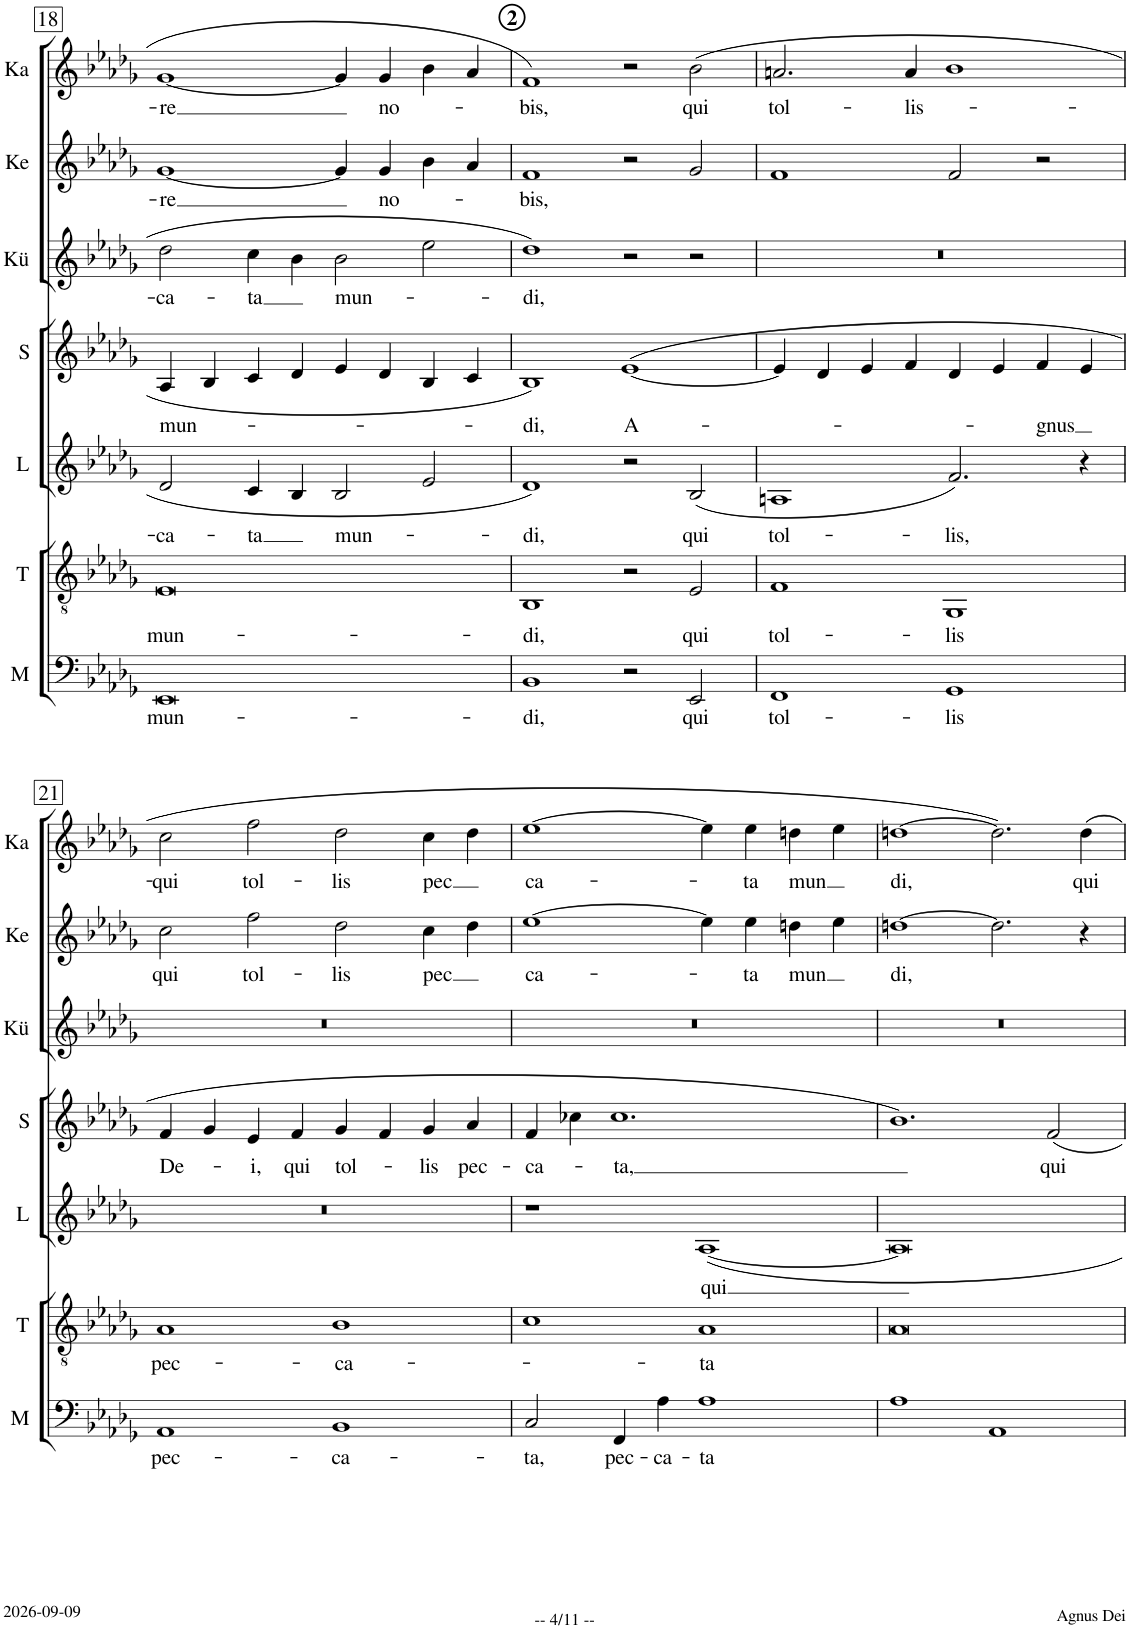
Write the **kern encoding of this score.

**kern	**text	**kern	**text	**kern	**text	**kern	**text	**kern	**text	**kern	**text	**kern	**text
*part7	*part7	*part6	*part6	*part5	*part5	*part4	*part4	*part3	*part3	*part2	*part2	*part1	*part1
*staff7	*staff7	*staff6	*staff6	*staff5	*staff5	*staff4	*staff4	*staff3	*staff3	*staff2	*staff2	*staff1	*staff1
*I"M	*	*I"T	*	*I"L	*	*I"S	*	*I"Kü	*	*I"Ke	*	*I"Ka	*
*I'M	*	*I'T	*	*I'L	*	*I'S	*	*I'Kü	*	*I'Ke	*	*I'Ka	*
!!LO:PB:g=z
*clefF4	*	*clefGv2	*	*clefG2	*	*clefG2	*	*clefG2	*	*clefG2	*	*clefG2	*
*k[b-e-a-d-g-]	*	*k[b-e-a-d-g-]	*	*k[b-e-a-d-g-]	*	*k[b-e-a-d-g-]	*	*k[b-e-a-d-g-]	*	*k[b-e-a-d-g-]	*	*k[b-e-a-d-g-]	*
*M4/2	*	*M4/2	*	*M4/2	*	*M4/2	*	*M4/2	*	*M4/2	*	*M4/2	*
=18	=18	=18	=18	=18	=18	=18	=18	=18	=18	=18	=18	=18	=18
!	!LO:LY:b	!	!LO:LY:b	!	!LO:LY:b	!	!LO:LY:b	!	!LO:LY:b	!	!LO:LY:b	!	!LO:LY:b
0EE-	mun-	0E-	mun-	2d-/	-ca-	4A-/	mun-	2dd-\	-ca-	[1g-	-re	[1g-	-re
.	.	.	.	.	.	4B-/	.	.	.	.	.	.	.
!	!	!	!	!	!LO:LY:b	!	!	!	!LO:LY:b	!	!	!	!
.	.	.	.	4c/	-ta	4c/	.	4cc\	-ta	.	.	.	.
.	.	.	.	4B-/	.	4d-/	.	4b-\	.	.	.	.	.
!	!	!	!	!	!LO:LY:b	!	!	!	!LO:LY:b	!	!	!	!
.	.	.	.	2B-/	mun-	4e-/	.	2b-\	mun-	4g-/]	.	4g-/]	.
!	!	!	!	!	!	!	!	!	!	!	!LO:LY:b	!	!LO:LY:b
.	.	.	.	.	.	4d-/	.	.	.	4g-/	no-	4g-/	no-
.	.	.	.	2e-/	.	4B-/	.	2ee-\	.	4b-\	.	4b-\	.
.	.	.	.	.	.	4c/	.	.	.	4a-/	.	4a-/	.
!!LO:REH:place=s1:a:B:cj:enc=circle:fs=12:t=2
=19	=19	=19	=19	=19	=19	=19	=19	=19	=19	=19	=19	=19	=19
!	!LO:LY:b	!	!LO:LY:b	!	!LO:LY:b	!	!LO:LY:b	!	!LO:LY:b	!	!LO:LY:b	!	!LO:LY:b
1BB-	-di,	1BB-	-di,	1d-	-di,	1B-	-di,	1dd-	-di,	1f	-bis,	1f	-bis,
!	!	!	!	!	!	!	!LO:LY:b	!	!	!	!	!	!
2r	.	2r	.	2r	.	([1e-	A-	2r	.	2r	.	2r	.
!	!LO:LY:b	!	!LO:LY:b	!	!LO:LY:b	!	!	!	!	!	!	!	!LO:LY:b
2EE-/	qui	2E-/	qui	(2B-/	qui	.	.	2r	.	2g-/	.	(2b-\	qui
=20	=20	=20	=20	=20	=20	=20	=20	=20	=20	=20	=20	=20	=20
!	!LO:LY:b	!	!LO:LY:b	!	!LO:LY:b	!	!	!	!	!	!	!	!LO:LY:b
1FF	tol-	1F	tol-	1An	tol-	4e-/]	.	0r	.	1f	.	2.an/	tol-
.	.	.	.	.	.	4d-/	.	.	.	.	.	.	.
.	.	.	.	.	.	4e-/	.	.	.	.	.	.	.
!	!	!	!	!	!	!	!	!	!	!	!	!	!LO:LY:b
.	.	.	.	.	.	4f/	.	.	.	.	.	4a/	lis-
!	!LO:LY:b	!	!LO:LY:b	!	!LO:LY:b	!	!	!	!	!	!	!	!
1GG-	-lis	1GG-	-lis	2.f/)	-lis,	4d-/	.	.	.	2f/	.	1b-	.
.	.	.	.	.	.	4e-/	.	.	.	.	.	.	.
!	!	!	!	!	!	!	!LO:LY:b	!	!	!	!	!	!
.	.	.	.	.	.	4f/	gnus	.	.	2r	.	.	.
.	.	.	.	4r	.	4e-/	.	.	.	.	.	.	.
!!LO:LB:g=z
=21	=21	=21	=21	=21	=21	=21	=21	=21	=21	=21	=21	=21	=21
!	!LO:LY:b	!	!LO:LY:b	!	!	!	!LO:LY:b	!	!	!	!LO:LY:b	!	!LO:LY:b
1AA-	pec-	1A-	pec-	0r	.	4f/	De-	0r	.	2cc\	-qui	2cc\	-qui
.	.	.	.	.	.	4g-/	.	.	.	.	.	.	.
!	!	!	!	!	!	!	!LO:LY:b	!	!	!	!LO:LY:b	!	!LO:LY:b
.	.	.	.	.	.	4e-/	-i,	.	.	2ff\	tol-	2ff\	tol-
!	!	!	!	!	!	!	!LO:LY:b	!	!	!	!	!	!
.	.	.	.	.	.	4f/	qui	.	.	.	.	.	.
!	!LO:LY:b	!	!LO:LY:b	!	!	!	!LO:LY:b	!	!	!	!LO:LY:b	!	!LO:LY:b
1BB-	-ca-	1B-	-ca-	.	.	4g-/	tol-	.	.	2dd-\	-lis	2dd-\	-lis
.	.	.	.	.	.	4f/	.	.	.	.	.	.	.
!	!	!	!	!	!	!	!LO:LY:b	!	!	!	!LO:LY:b	!	!LO:LY:b
.	.	.	.	.	.	4g-/	-lis	.	.	4cc\	-pec	4cc\	-pec
!	!	!	!	!	!	!	!LO:LY:b	!	!	!	!	!	!
.	.	.	.	.	.	4a-/	pec-	.	.	4dd-\	.	4dd-\	.
=22	=22	=22	=22	=22	=22	=22	=22	=22	=22	=22	=22	=22	=22
!	!LO:LY:b	!	!	!	!	!	!LO:LY:b	!	!	!	!LO:LY:b	!	!LO:LY:b
2C/	-ta,	1c	.	1r	.	4f/	-ca-	0r	.	[1ee-	ca-	[1ee-	ca-
.	.	.	.	.	.	4cc-X\	.	.	.	.	.	.	.
!	!LO:LY:b	!	!	!	!	!	!LO:LY:b	!	!	!	!	!	!
4FF/	pec-	.	.	.	.	1.cc-	-ta,	.	.	.	.	.	.
!	!LO:LY:b	!	!	!	!	!	!	!	!	!	!	!	!
4A-\	-ca-	.	.	.	.	.	.	.	.	.	.	.	.
!	!LO:LY:b	!	!LO:LY:b	!	!LO:LY:b	!	!	!	!	!	!	!	!
1A-	-ta	1A-	-ta	[1A-	qui	.	.	.	.	4ee-\]	.	4ee-\]	.
!	!	!	!	!	!	!	!	!	!	!	!LO:LY:b	!	!LO:LY:b
.	.	.	.	.	.	.	.	.	.	4ee-\	-ta	4ee-\	-ta
!	!	!	!	!	!	!	!	!	!	!	!LO:LY:b	!	!LO:LY:b
.	.	.	.	.	.	.	.	.	.	4ddn\	-mun	4ddn\	-mun
.	.	.	.	.	.	.	.	.	.	4ee-\	.	4ee-\	.
=23	=23	=23	=23	=23	=23	=23	=23	=23	=23	=23	=23	=23	=23
!	!	!	!	!	!	!	!	!	!	!	!LO:LY:b	!	!LO:LY:b
1A-	.	0A-	.	0A-]	.	1.b-)	.	0r	.	[1ddn	di,	[1ddn	di,
1AA-	.	.	.	.	.	.	.	.	.	2.dd\]	.	2.dd\])	.
!	!	!	!	!	!	!	!LO:LY:b	!	!	!	!	!	!
.	.	.	.	.	.	2f/	qui	.	.	.	.	.	.
!	!	!	!	!	!	!	!	!	!	!	!	!	!LO:LY:b
.	.	.	.	.	.	.	.	.	.	4r	.	4dd\	qui
=	=	=	=	=	=	=	=	=	=	=	=	=	=
*-	*-	*-	*-	*-	*-	*-	*-	*-	*-	*-	*-	*-	*-
